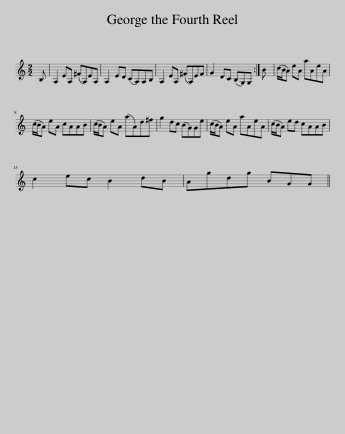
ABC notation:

X:1
L:1/8
M:2/2
I:linebreak $
K:C
V:1 treble
V:1
 B, | A,2 EA, (^FA,)EA, | A,2 ED (CA,)A,B, | A,2 EA, (^FA,)EF | G2 DC (B,G,)G, :| %5
 B | (c/B/A) eA aAeA |$ (c/B/A) eA cAAB | (c/B/A) eA (aA)d^f | g2 dc (BG)Ge | %10
 (c/B/A) eA aAeA | (c/B/A) ed cAAB |$ c2 ec B2 dB | Agdg BGG || %14
